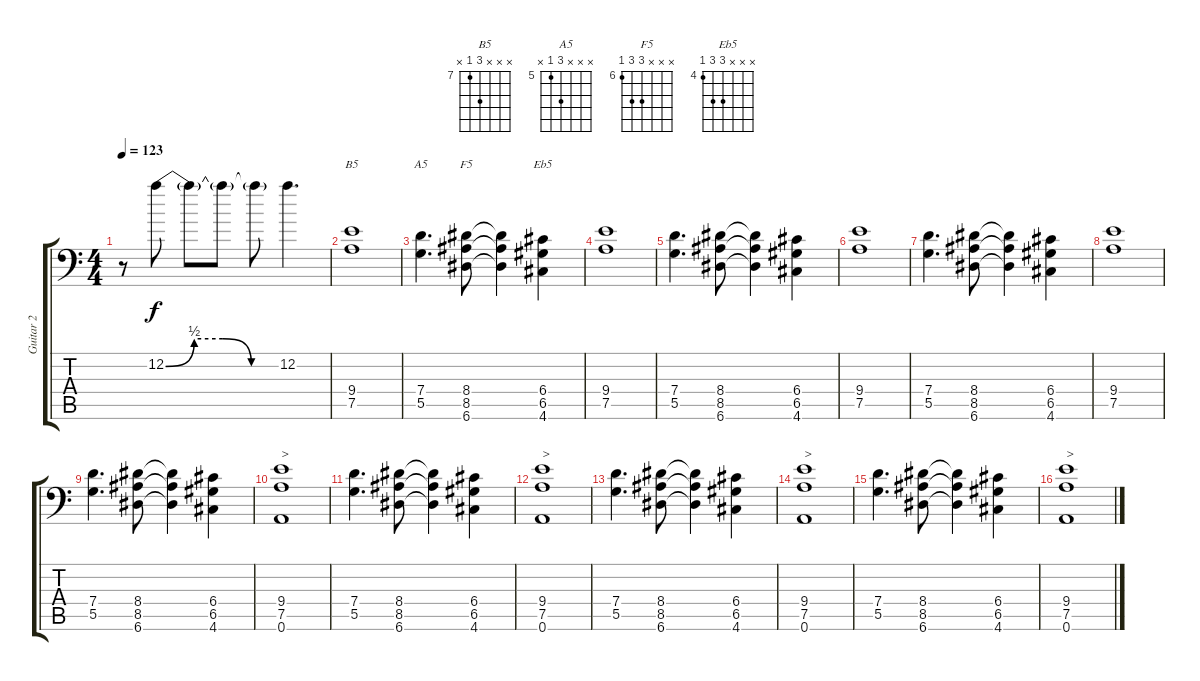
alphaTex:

\track ("Guitar 2" "Guitar 2") {instrument distortionguitar}
\staff {score tabs}
\tuning (D4 A3 F3 G2 D2 A1) {hide}
\chord ("B5" x x x 9 7 x) {firstfret 7}
\chord ("A5" x x x 7 5 x) {firstfret 5}
\chord ("F5" x x x 8 8 6) {firstfret 6}
\chord ("Eb5" x x x 6 6 4) {firstfret 4}
\ts (4 4)
\tempo 123
\clef f4
\ks c
r.8{dy f} 12.2{be (custom 0 0 15 2 30 2 45 0 60 0)}.8 12.2{t}.8 12.2{t}.8 12.2{t}.8 12.2.4{d} |
(9.4 7.5).1{ch "B5"} |
(7.4 5.5).4{d ch "A5"} (8.4 8.5 6.6).8{ch "F5"} (8.4{t} 8.5{t} 6.6{t}).4 (6.4 6.5 4.6).4{ch "Eb5"} |
(9.4 7.5).1 |
(7.4 5.5).4{d} (8.4 8.5 6.6).8 (8.4{t} 8.5{t} 6.6{t}).4 (6.4 6.5 4.6).4 |
(9.4 7.5).1 |
(7.4 5.5).4{d} (8.4 8.5 6.6).8 (8.4{t} 8.5{t} 6.6{t}).4 (6.4 6.5 4.6).4 |
(9.4 7.5).1 |
(7.4 5.5).4{d} (8.4 8.5 6.6).8 (8.4{t} 8.5{t} 6.6{t}).4 (6.4 6.5 4.6).4 |
(9.4 7.5 0.6).1{txt ">"} |
(7.4 5.5).4{d} (8.4 8.5 6.6).8 (8.4{t} 8.5{t} 6.6{t}).4 (6.4 6.5 4.6).4 |
(9.4 7.5 0.6).1{txt ">"} |
(7.4 5.5).4{d} (8.4 8.5 6.6).8 (8.4{t} 8.5{t} 6.6{t}).4 (6.4 6.5 4.6).4 |
(9.4 7.5 0.6).1{txt ">"} |
(7.4 5.5).4{d} (8.4 8.5 6.6).8 (8.4{t} 8.5{t} 6.6{t}).4 (6.4 6.5 4.6).4 |
(9.4 7.5 0.6).1{txt ">"}
